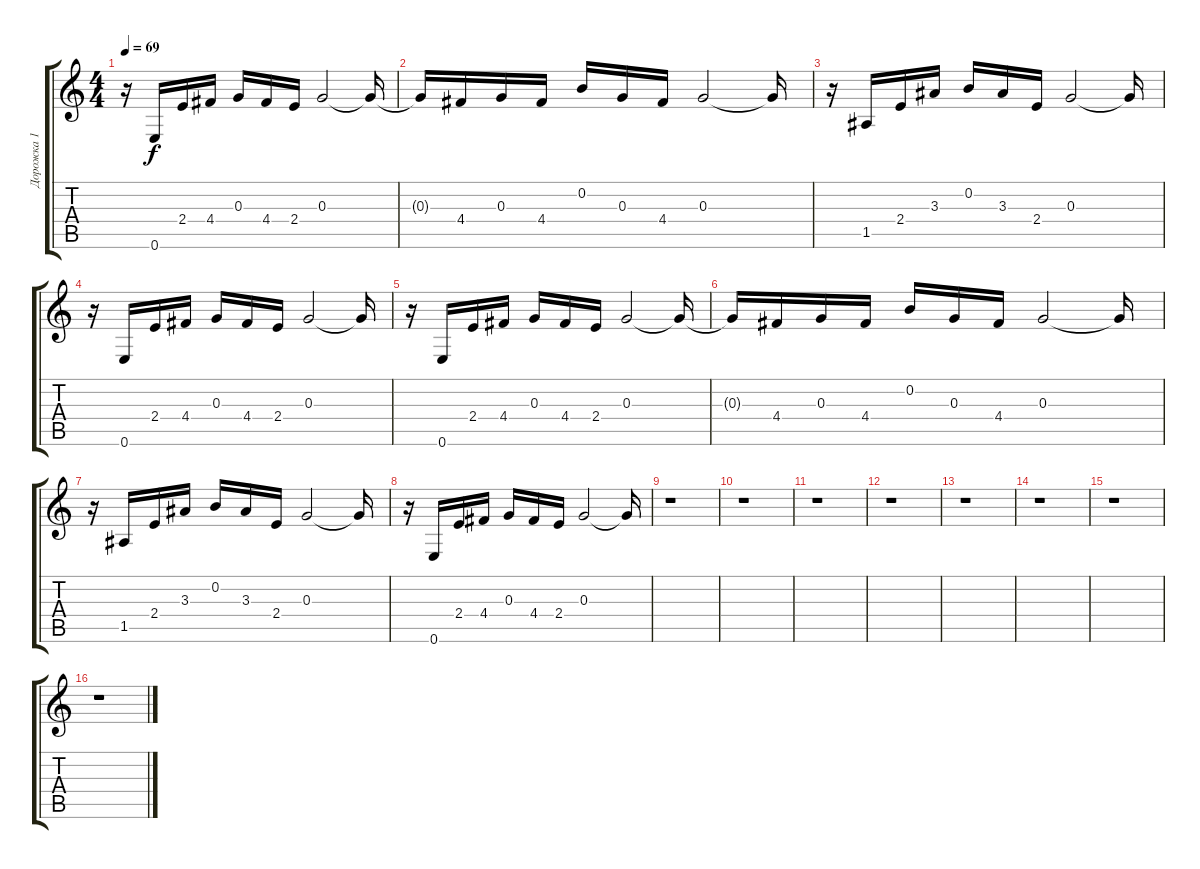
\track ("Дорожка 1" "Дорожка 1") {instrument electricguitarclean}
\staff {score tabs}
\tuning (E4 B3 G3 D3 A2 E2) {hide}
\ts (4 4)
\tempo 69
\clef g2
\ks c
r.16{dy f} 0.6.16 2.4.16 4.4.16 0.3.16 4.4.16 2.4.16 0.3.2 0.3{t}.16 |
0.3{t}.16 4.4.16 0.3.16 4.4.16 0.2.16 0.3.16 4.4.16 0.3.2 0.3{t}.16 |
r.16 1.5.16 2.4.16 3.3.16 0.2.16 3.3.16 2.4.16 0.3.2 0.3{t}.16 |
r.16 0.6.16 2.4.16 4.4.16 0.3.16 4.4.16 2.4.16 0.3.2 0.3{t}.16 |
r.16 0.6.16 2.4.16 4.4.16 0.3.16 4.4.16 2.4.16 0.3.2 0.3{t}.16 |
0.3{t}.16 4.4.16 0.3.16 4.4.16 0.2.16 0.3.16 4.4.16 0.3.2 0.3{t}.16 |
r.16 1.5.16 2.4.16 3.3.16 0.2.16 3.3.16 2.4.16 0.3.2 0.3{t}.16 |
r.16 0.6.16 2.4.16 4.4.16 0.3.16 4.4.16 2.4.16 0.3.2 0.3{t}.16 |
r.1 |
r.1 |
r.1 |
r.1 |
r.1 |
r.1 |
r.1 |
r.1
